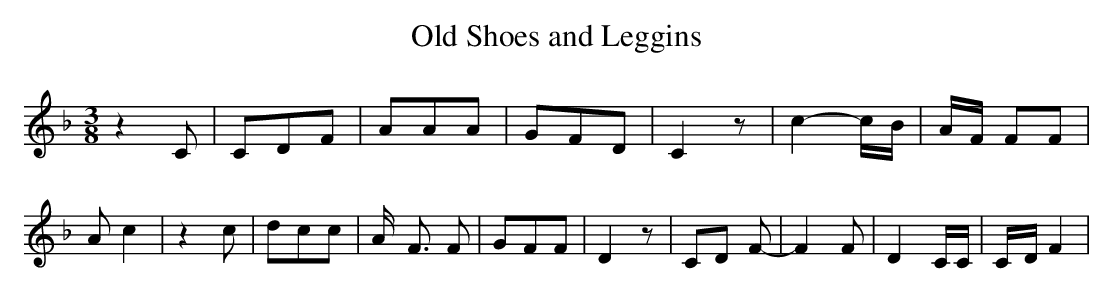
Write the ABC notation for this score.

X:1
T:Old Shoes and Leggins
M:3/8
L:1/8
K:F
 z2 C| CDF| AAA| GFD| C2 z| c2- c/2B/2|A/2-F/2 FF| A c2| z2 c| dcc|\
 A/2- F3/2 F| GFF| D2 z| CD F-| F2 F| D2 C/2C/2|C/2-D/2 F2|
